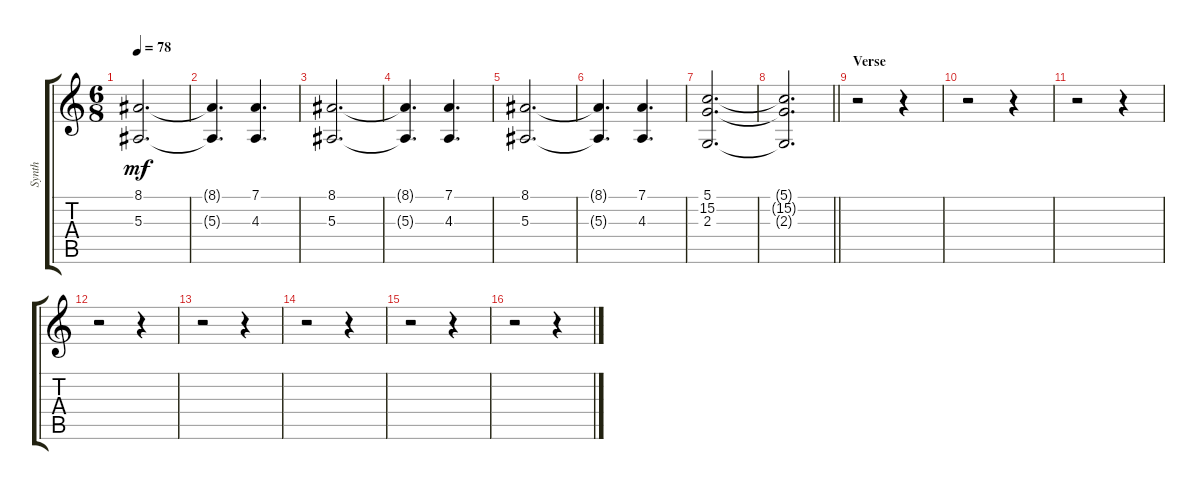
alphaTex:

\track ("Synth" "Synth") {instrument synthstrings1}
\staff {score tabs}
\tuning (D4 A3 F3 C3 G2 C2) {hide}
\ts (6 8)
\tempo 78
\clef g2
\ks c
(8.1 5.3).2{d dy mf} |
(8.1{t} 5.3{t}).4{d} (7.1 4.3).4{d} |
(8.1 5.3).2{d} |
(8.1{t} 5.3{t}).4{d} (7.1 4.3).4{d} |
(8.1 5.3).2{d} |
(8.1{t} 5.3{t}).4{d} (7.1 4.3).4{d} |
(5.1 15.2 2.3).2{d} |
\barLineRight lightlight
(5.1{t} 15.2{t} 2.3{t}).2{d} |
\section ("" "Verse")
r.2 r.4 |
r.2 r.4 |
r.2 r.4 |
r.2 r.4 |
r.2 r.4 |
r.2 r.4 |
r.2 r.4 |
r.2 r.4
